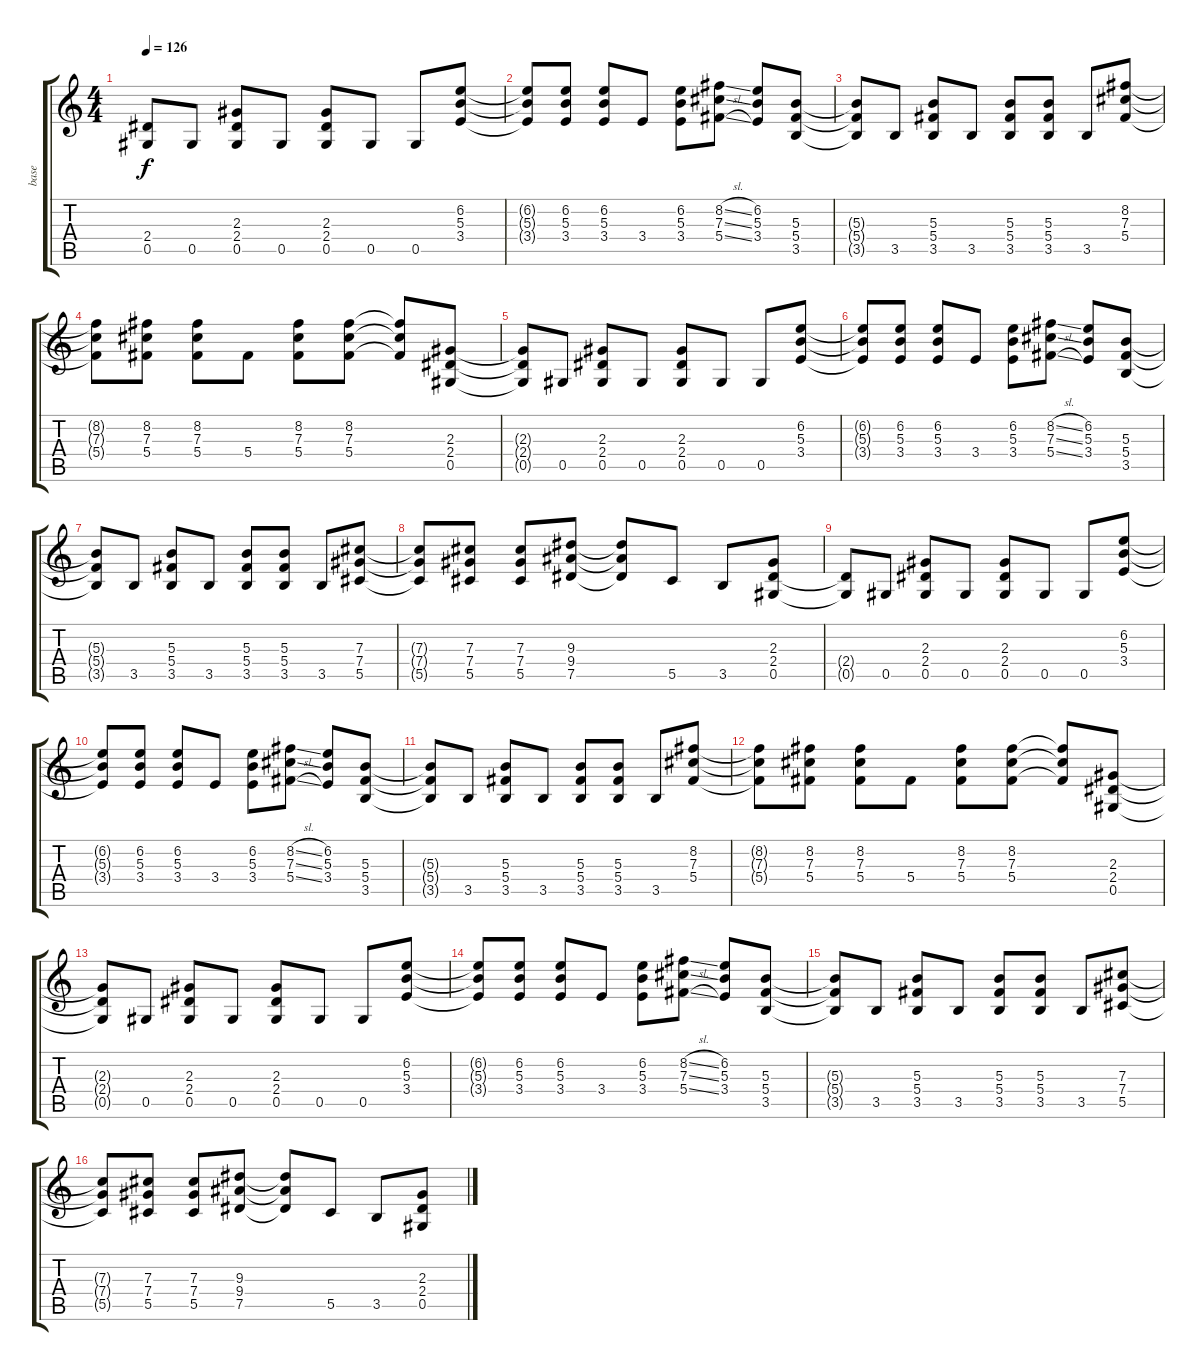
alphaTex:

\track ("base" "base") {instrument overdrivenguitar}
\staff {score tabs}
\tuning (Eb4 Bb3 Gb3 Db3 Ab2 Eb2) {hide}
\ts (4 4)
\tempo 126
\clef g2
\ks c
(2.4{t} 0.5{t}).8{dy f} 0.5.8 (2.3 2.4 0.5).8 0.5.8 (2.3 2.4 0.5).8 0.5.8 0.5.8 (6.2 5.3 3.4).8 |
(6.2{t} 5.3{t} 3.4{t}).8 (6.2 5.3 3.4).8 (6.2 5.3 3.4).8 3.4.8 (6.2 5.3 3.4).8 (8.2{sl} 7.3{sl} 5.4{sl}).8 (6.2 5.3 3.4).8 (5.3 5.4 3.5).8 |
(5.3{t} 5.4{t} 3.5{t}).8 3.5.8 (5.3 5.4 3.5).8 3.5.8 (5.3 5.4 3.5).8 (5.3 5.4 3.5).8 3.5.8 (8.2 7.3 5.4).8 |
(8.2{t} 7.3{t} 5.4{t}).8 (8.2 7.3 5.4).8 (8.2 7.3 5.4).8 5.4.8 (8.2 7.3 5.4).8 (8.2 7.3 5.4).8 (8.2{t} 7.3{t} 5.4{t}).8 (2.3 2.4 0.5).8 |
(2.3{t} 2.4{t} 0.5{t}).8 0.5.8 (2.3 2.4 0.5).8 0.5.8 (2.3 2.4 0.5).8 0.5.8 0.5.8 (6.2 5.3 3.4).8 |
(6.2{t} 5.3{t} 3.4{t}).8 (6.2 5.3 3.4).8 (6.2 5.3 3.4).8 3.4.8 (6.2 5.3 3.4).8 (8.2{sl} 7.3{sl} 5.4{sl}).8 (6.2 5.3 3.4).8 (5.3 5.4 3.5).8 |
(5.3{t} 5.4{t} 3.5{t}).8 3.5.8 (5.3 5.4 3.5).8 3.5.8 (5.3 5.4 3.5).8 (5.3 5.4 3.5).8 3.5.8 (7.3 7.4 5.5).8 |
(7.3{t} 7.4{t} 5.5{t}).8 (7.3 7.4 5.5).8 (7.3 7.4 5.5).8 (9.3 9.4 7.5).8 (9.3{t} 9.4{t} 7.5{t}).8 5.5.8 3.5.8 (2.3 2.4 0.5).8 |
(2.4{t} 0.5{t}).8 0.5.8 (2.3 2.4 0.5).8 0.5.8 (2.3 2.4 0.5).8 0.5.8 0.5.8 (6.2 5.3 3.4).8 |
(6.2{t} 5.3{t} 3.4{t}).8 (6.2 5.3 3.4).8 (6.2 5.3 3.4).8 3.4.8 (6.2 5.3 3.4).8 (8.2{sl} 7.3{sl} 5.4{sl}).8 (6.2 5.3 3.4).8 (5.3 5.4 3.5).8 |
(5.3{t} 5.4{t} 3.5{t}).8 3.5.8 (5.3 5.4 3.5).8 3.5.8 (5.3 5.4 3.5).8 (5.3 5.4 3.5).8 3.5.8 (8.2 7.3 5.4).8 |
(8.2{t} 7.3{t} 5.4{t}).8 (8.2 7.3 5.4).8 (8.2 7.3 5.4).8 5.4.8 (8.2 7.3 5.4).8 (8.2 7.3 5.4).8 (8.2{t} 7.3{t} 5.4{t}).8 (2.3 2.4 0.5).8 |
(2.3{t} 2.4{t} 0.5{t}).8 0.5.8 (2.3 2.4 0.5).8 0.5.8 (2.3 2.4 0.5).8 0.5.8 0.5.8 (6.2 5.3 3.4).8 |
(6.2{t} 5.3{t} 3.4{t}).8 (6.2 5.3 3.4).8 (6.2 5.3 3.4).8 3.4.8 (6.2 5.3 3.4).8 (8.2{sl} 7.3{sl} 5.4{sl}).8 (6.2 5.3 3.4).8 (5.3 5.4 3.5).8 |
(5.3{t} 5.4{t} 3.5{t}).8 3.5.8 (5.3 5.4 3.5).8 3.5.8 (5.3 5.4 3.5).8 (5.3 5.4 3.5).8 3.5.8 (7.3 7.4 5.5).8 |
(7.3{t} 7.4{t} 5.5{t}).8 (7.3 7.4 5.5).8 (7.3 7.4 5.5).8 (9.3 9.4 7.5).8 (9.3{t} 9.4{t} 7.5{t}).8 5.5.8 3.5.8 (2.3 2.4 0.5).8
